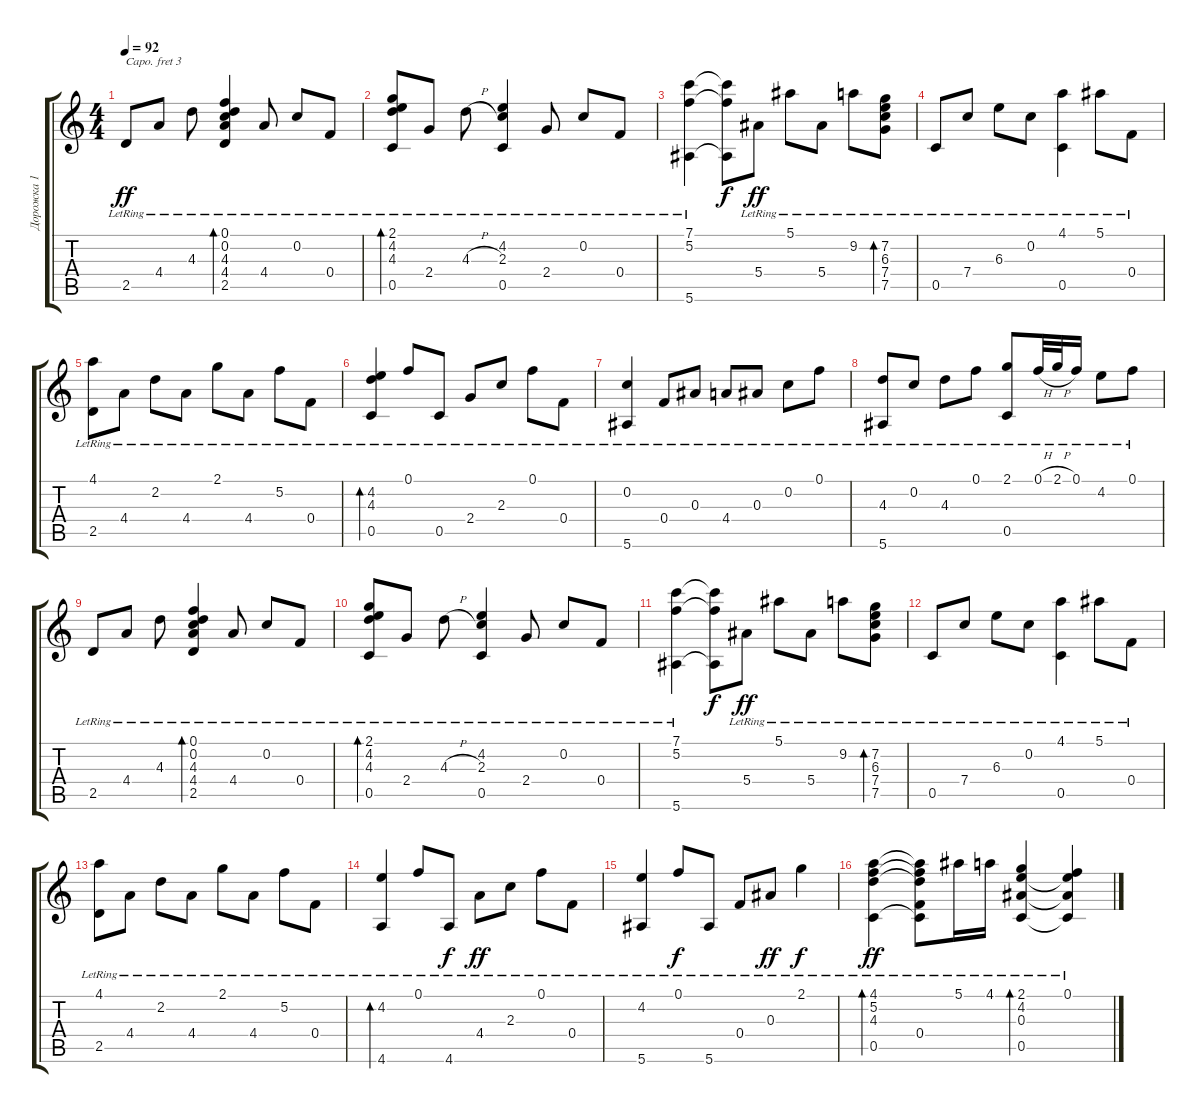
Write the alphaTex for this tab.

\track ("Дорожка 1" "Дорожка 1") {instrument acousticguitarsteel}
\staff {score tabs}
\capo 3
\tuning (D4 A3 G3 D3 A2 D2) {hide}
\ts (4 4)
\tempo 92
\clef g2
\ks c
2.5{lr}.8{dy ff} 4.4{lr}.8 4.3{lr}.8 (0.1{lr} 0.2{lr} 4.3{lr} 4.4{lr} 2.5{lr}).4{bd 120} 4.4{lr}.8 0.2{lr}.8 0.4{lr}.8 |
(2.1{lr} 4.2{lr} 4.3{lr} 0.5{lr}).8{bd 120} 2.4{lr}.8 4.3{h lr}.8 (4.2{lr} 2.3{lr} 0.5{lr}).4 2.4{lr}.8 0.2{lr}.8 0.4{lr}.8 |
(7.1{lr} 5.2{lr} 5.6{lr}).4 (7.1{t} 5.2{t} 5.6{t}).8{dy f} 5.4{lr}.8{dy ff} 5.1{lr}.8 5.4{lr}.8 9.2{lr}.8 (7.2{lr} 6.3{lr} 7.4{lr} 7.5{lr}).8{bd 120} |
0.5{lr}.8 7.4{lr}.8 6.3{lr}.8 0.2{lr}.8 (4.1{lr} 0.5{lr}).4 5.1{lr}.8 0.4{lr}.8 |
(4.1{lr} 2.5{lr}).8 4.4{lr}.8 2.2{lr}.8 4.4{lr}.8 2.1{lr}.8 4.4{lr}.8 5.2{lr}.8 0.4{lr}.8 |
(4.2{lr} 4.3{lr} 0.5{lr}).4{bd 120} 0.1{lr}.8 0.5{lr}.8 2.4{lr}.8 2.3{lr}.8 0.1{lr}.8 0.4{lr}.8 |
(0.2{lr} 5.6{lr}).4 0.4{lr}.8 0.3{lr}.8 4.4{lr}.8 0.3{lr}.8 0.2{lr}.8 0.1{lr}.8 |
(4.3{lr} 5.6{lr}).8 0.2{lr}.8 4.3{lr}.8 0.1{lr}.8 (2.1{lr} 0.5{lr}).8 0.1{h lr}.32 2.1{h lr}.32 0.1{lr}.16 4.2{lr}.8 0.1{lr}.8 |
2.5{lr}.8 4.4{lr}.8 4.3{lr}.8 (0.1{lr} 0.2{lr} 4.3{lr} 4.4{lr} 2.5{lr}).4{bd 120} 4.4{lr}.8 0.2{lr}.8 0.4{lr}.8 |
(2.1{lr} 4.2{lr} 4.3{lr} 0.5{lr}).8{bd 120} 2.4{lr}.8 4.3{h lr}.8 (4.2{lr} 2.3{lr} 0.5{lr}).4 2.4{lr}.8 0.2{lr}.8 0.4{lr}.8 |
(7.1{lr} 5.2{lr} 5.6{lr}).4 (7.1{t} 5.2{t} 5.6{t}).8{dy f} 5.4{lr}.8{dy ff} 5.1{lr}.8 5.4{lr}.8 9.2{lr}.8 (7.2{lr} 6.3{lr} 7.4{lr} 7.5{lr}).8{bd 120} |
0.5{lr}.8 7.4{lr}.8 6.3{lr}.8 0.2{lr}.8 (4.1{lr} 0.5{lr}).4 5.1{lr}.8 0.4{lr}.8 |
(4.1{lr} 2.5{lr}).8 4.4{lr}.8 2.2{lr}.8 4.4{lr}.8 2.1{lr}.8 4.4{lr}.8 5.2{lr}.8 0.4{lr}.8 |
(4.2{lr} 4.6{lr}).4{bd 120} 0.1{lr}.8 4.6{lr}.8{dy f} 4.4{lr}.8{dy ff} 2.3{lr}.8 0.1{lr}.8 0.4{lr}.8 |
(4.2{lr} 5.6{lr}).4 0.1{lr}.8{dy f} 5.6{lr}.8 0.4{lr}.8 0.3{lr}.8{dy ff} 2.1{lr}.4{dy f} |
(4.1{lr} 5.2{lr} 4.3{lr} 0.5{lr}).4{bd 120 dy ff} (4.1{t} 5.2{t} 4.3{t} 0.4{lr} 0.5{t}).8 5.1{lr}.16 4.1{lr}.16 (2.1{lr} 4.2{lr} 0.3{lr} 0.5{lr}).4{bd 120} (0.1{lr} 4.2{t} 0.3{t} 0.5{t}).4
